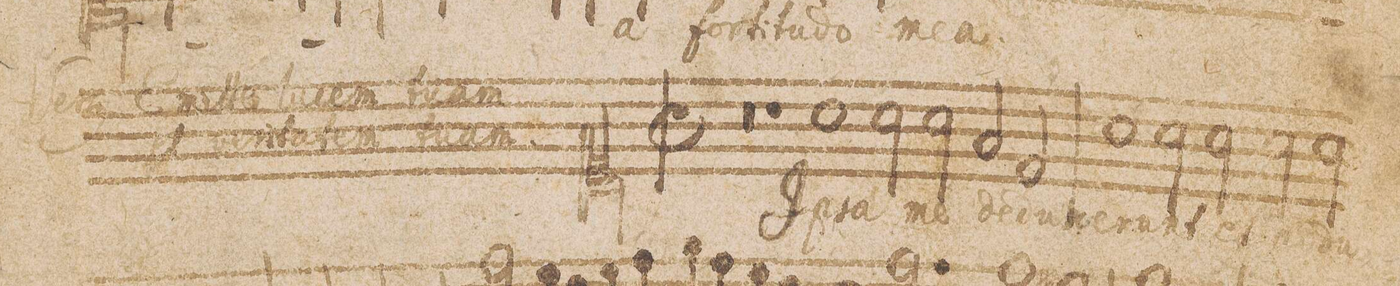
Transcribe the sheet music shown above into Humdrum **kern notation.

**kern	**text
*I"Canto.	*
*clefC1	*
*k[]	*
*met(C|)	*
*M2/1	*
=34||	=34||
*>C	*
*M2/1	*
*met(C|)	*
*mmet(C|)	*
0r	.
=35-	=35-
1r	.
1a	Ip-
=36-	=36-
2a\	-sa
2a\	me
2f/	de-
2d/	-du-
=37-	=37-
1a	-xe-
2a\	-runt
2a\	et
=38-	=38-
2a\	ad-
2a\	-du-
*-	*-
